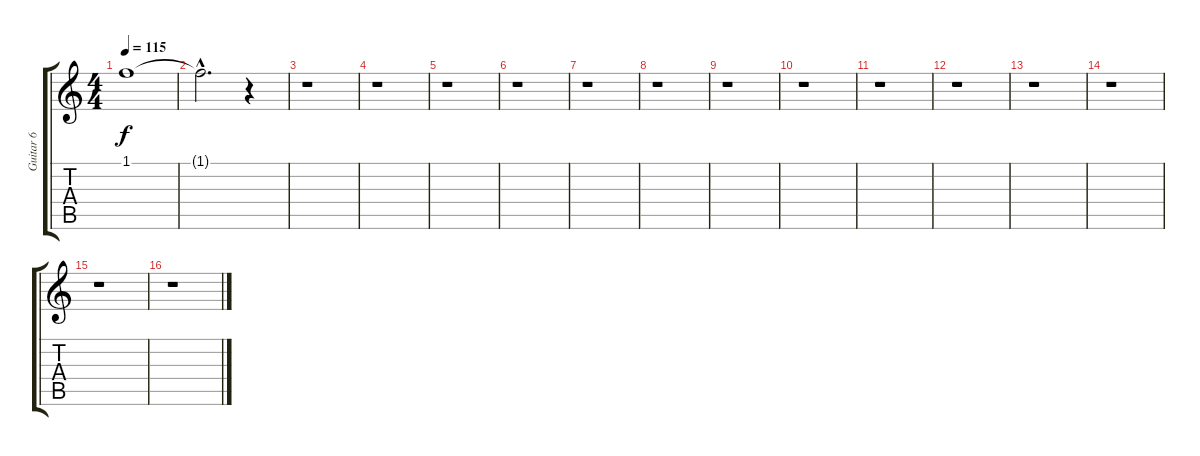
\track ("Guitar 6" "Guitar 6") {instrument distortionguitar}
\staff {score tabs}
\tuning (E4 B3 G3 D3 A2 E2) {hide}
\ts (4 4)
\tempo 115
\clef g2
\ks c
1.1.1{dy f} |
1.1{hac t}.2{d} r.4 |
r.1 |
r.1 |
r.1 |
r.1 |
r.1 |
r.1 |
r.1 |
r.1 |
r.1 |
r.1 |
r.1 |
r.1 |
r.1 |
r.1
